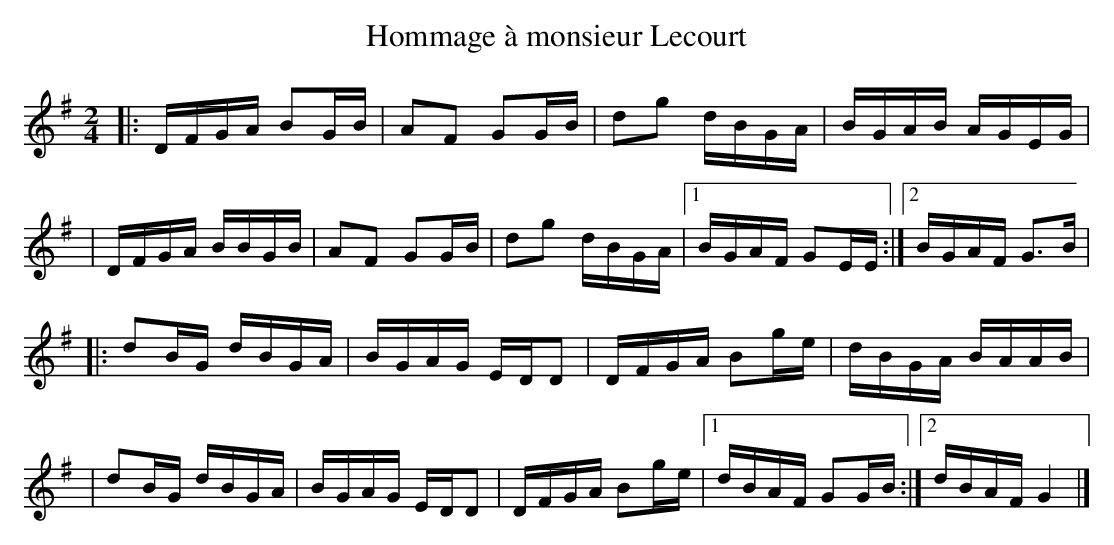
X:1
T: Hommage \`a monsieur Lecourt
M: 2/4
L: 1/16
K: G
|: DFGA B2GB | A2F2 G2GB | d2g2 dBGA |  BGAB AGEG  |
|  DFGA BBGB | A2F2 G2GB | d2g2 dBGA |1 BGAF G2EE :|2 BGAF G3B |
|: d2BG dBGA | BGAG EDD2 | DFGA B2ge |  dBGA BAAB  |
|  d2BG dBGA | BGAG EDD2 | DFGA B2ge |1 dBAF G2GB :|2 dBAF G4 |]
